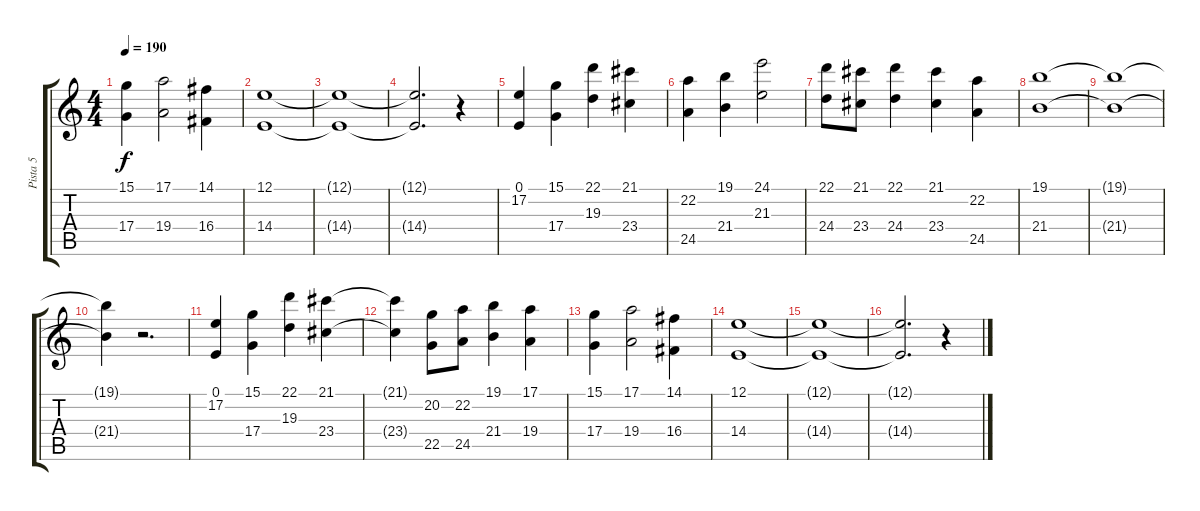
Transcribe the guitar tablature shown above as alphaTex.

\track ("Pista 5" "Pista 5") {instrument stringensemble1}
\staff {score tabs}
\tuning (E4 B3 G3 D3 A2 E2) {hide}
\ts (4 4)
\tempo 190
\clef g2
\ks c
(15.1 17.4).4{dy f} (17.1 19.4).2 (14.1 16.4).4 |
(12.1 14.4).1 |
(12.1{t} 14.4{t}).1 |
(12.1{t} 14.4{t}).2{d} r.4 |
(0.1 17.2).4 (15.1 17.4).4 (22.1 19.3).4 (21.1 23.4).4 |
(22.2 24.5).4 (19.1 21.4).4 (24.1 21.3).2 |
(22.1 24.4).8 (21.1 23.4).8 (22.1 24.4).4 (21.1 23.4).4 (22.2 24.5).4 |
(19.1 21.4).1 |
(19.1{t} 21.4{t}).1 |
(19.1{t} 21.4{t}).4 r.2{d} |
(0.1 17.2).4 (15.1 17.4).4 (22.1 19.3).4 (21.1 23.4).4 |
(21.1{t} 23.4{t}).4 (20.2 22.5).8 (22.2 24.5).8 (19.1 21.4).4 (17.1 19.4).4 |
(15.1 17.4).4 (17.1 19.4).2 (14.1 16.4).4 |
(12.1 14.4).1 |
(12.1{t} 14.4{t}).1 |
(12.1{t} 14.4{t}).2{d} r.4
